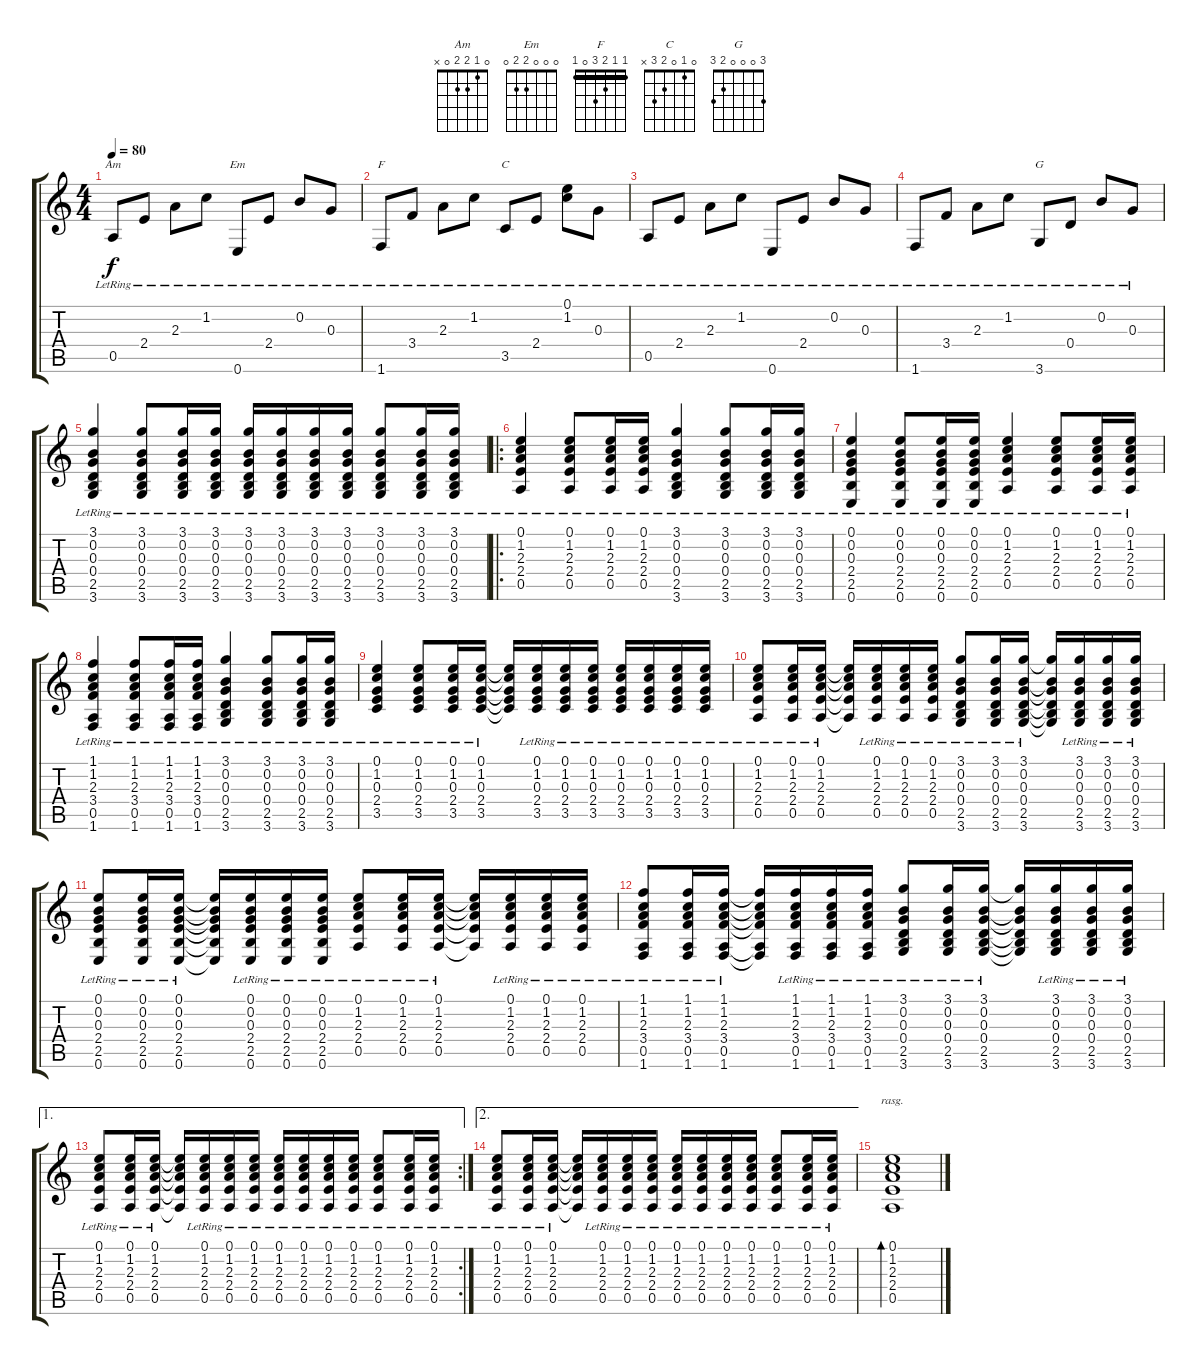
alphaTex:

\track "" {instrument acousticguitarsteel}
\staff {score tabs}
\tuning (E4 B3 G3 D3 A2 E2) {hide}
\chord ("Am" 0 1 2 2 0 x)
\chord ("Em" 0 0 0 2 2 0)
\chord ("F" 1 1 2 3 0 1) {barre 1}
\chord ("C" 0 1 0 2 3 x)
\chord ("G" 3 0 0 0 2 3)
\ts (4 4)
\tempo 80
\clef g2
\ks c
0.5{lr}.8{ch "Am" dy f} 2.4{lr}.8 2.3{lr}.8 1.2{lr}.8 0.6{lr}.8{ch "Em"} 2.4{lr}.8 0.2{lr}.8 0.3{lr}.8 |
1.6{lr}.8{ch "F"} 3.4{lr}.8 2.3{lr}.8 1.2{lr}.8 3.5{lr}.8{ch "C"} 2.4{lr}.8 (0.1{lr} 1.2{lr}).8 0.3{lr}.8 |
0.5{lr}.8 2.4{lr}.8 2.3{lr}.8 1.2{lr}.8 0.6{lr}.8 2.4{lr}.8 0.2{lr}.8 0.3{lr}.8 |
1.6{lr}.8 3.4{lr}.8 2.3{lr}.8 1.2{lr}.8 3.6{lr}.8{ch "G"} 0.4{lr}.8 0.2{lr}.8 0.3{lr}.8 |
(3.1{lr} 0.2{lr} 0.3{lr} 0.4{lr} 2.5{lr} 3.6{lr}).4 (3.1{lr} 0.2{lr} 0.3{lr} 0.4{lr} 2.5{lr} 3.6{lr}).8 (3.1{lr} 0.2{lr} 0.3{lr} 0.4{lr} 2.5{lr} 3.6{lr}).16 (3.1{lr} 0.2{lr} 0.3{lr} 0.4{lr} 2.5{lr} 3.6{lr}).16 (3.1{lr} 0.2{lr} 0.3{lr} 0.4{lr} 2.5{lr} 3.6{lr}).16 (3.1{lr} 0.2{lr} 0.3{lr} 0.4{lr} 2.5{lr} 3.6{lr}).16 (3.1{lr} 0.2{lr} 0.3{lr} 0.4{lr} 2.5{lr} 3.6{lr}).16 (3.1{lr} 0.2{lr} 0.3{lr} 0.4{lr} 2.5{lr} 3.6{lr}).16 (3.1{lr} 0.2{lr} 0.3{lr} 0.4{lr} 2.5{lr} 3.6{lr}).8 (3.1{lr} 0.2{lr} 0.3{lr} 0.4{lr} 2.5{lr} 3.6{lr}).16 (3.1{lr} 0.2{lr} 0.3{lr} 0.4{lr} 2.5{lr} 3.6{lr}).16 |
\ro
(0.1{lr} 1.2{lr} 2.3{lr} 2.4{lr} 0.5{lr}).4 (0.1{lr} 1.2{lr} 2.3{lr} 2.4{lr} 0.5{lr}).8 (0.1{lr} 1.2{lr} 2.3{lr} 2.4{lr} 0.5{lr}).16 (0.1{lr} 1.2{lr} 2.3{lr} 2.4{lr} 0.5{lr}).16 (3.1{lr} 0.2{lr} 0.3{lr} 0.4{lr} 2.5{lr} 3.6{lr}).4 (3.1{lr} 0.2{lr} 0.3{lr} 0.4{lr} 2.5{lr} 3.6{lr}).8 (3.1{lr} 0.2{lr} 0.3{lr} 0.4{lr} 2.5{lr} 3.6{lr}).16 (3.1{lr} 0.2{lr} 0.3{lr} 0.4{lr} 2.5{lr} 3.6{lr}).16 |
(0.1{lr} 0.2{lr} 0.3{lr} 2.4{lr} 2.5{lr} 0.6{lr}).4 (0.1{lr} 0.2{lr} 0.3{lr} 2.4{lr} 2.5{lr} 0.6{lr}).8 (0.1{lr} 0.2{lr} 0.3{lr} 2.4{lr} 2.5{lr} 0.6{lr}).16 (0.1{lr} 0.2{lr} 0.3{lr} 2.4{lr} 2.5{lr} 0.6{lr}).16 (0.1{lr} 1.2{lr} 2.3{lr} 2.4{lr} 0.5{lr}).4 (0.1{lr} 1.2{lr} 2.3{lr} 2.4{lr} 0.5{lr}).8 (0.1{lr} 1.2{lr} 2.3{lr} 2.4{lr} 0.5{lr}).16 (0.1{lr} 1.2{lr} 2.3{lr} 2.4{lr} 0.5{lr}).16 |
(1.1{lr} 1.2{lr} 2.3{lr} 3.4{lr} 0.5{lr} 1.6{lr}).4 (1.1{lr} 1.2{lr} 2.3{lr} 3.4{lr} 0.5{lr} 1.6{lr}).8 (1.1{lr} 1.2{lr} 2.3{lr} 3.4{lr} 0.5{lr} 1.6{lr}).16 (1.1{lr} 1.2{lr} 2.3{lr} 3.4{lr} 0.5{lr} 1.6{lr}).16 (3.1{lr} 0.2{lr} 0.3{lr} 0.4{lr} 2.5{lr} 3.6{lr}).4 (3.1{lr} 0.2{lr} 0.3{lr} 0.4{lr} 2.5{lr} 3.6{lr}).8 (3.1{lr} 0.2{lr} 0.3{lr} 0.4{lr} 2.5{lr} 3.6{lr}).16 (3.1{lr} 0.2{lr} 0.3{lr} 0.4{lr} 2.5{lr} 3.6{lr}).16 |
(0.1{lr} 1.2{lr} 0.3{lr} 2.4{lr} 3.5{lr}).4 (0.1{lr} 1.2{lr} 0.3{lr} 2.4{lr} 3.5{lr}).8{txt ""} (0.1{lr} 1.2{lr} 0.3{lr} 2.4{lr} 3.5{lr}).16 (0.1{lr} 1.2{lr} 0.3{lr} 2.4{lr} 3.5{lr}).16 (0.1{t} 1.2{t} 0.3{t} 2.4{t} 3.5{t}).16 (0.1{lr} 1.2{lr} 0.3{lr} 2.4{lr} 3.5{lr}).16 (0.1{lr} 1.2{lr} 0.3{lr} 2.4{lr} 3.5{lr}).16 (0.1{lr} 1.2{lr} 0.3{lr} 2.4{lr} 3.5{lr}).16 (0.1{lr} 1.2{lr} 0.3{lr} 2.4{lr} 3.5{lr}).16 (0.1{lr} 1.2{lr} 0.3{lr} 2.4{lr} 3.5{lr}).16 (0.1{lr} 1.2{lr} 0.3{lr} 2.4{lr} 3.5{lr}).16 (0.1{lr} 1.2{lr} 0.3{lr} 2.4{lr} 3.5{lr}).16 |
(0.1{lr} 1.2{lr} 2.3{lr} 2.4{lr} 0.5{lr}).8 (0.1{lr} 1.2{lr} 2.3{lr} 2.4{lr} 0.5{lr}).16 (0.1{lr} 1.2{lr} 2.3{lr} 2.4{lr} 0.5{lr}).16 (0.1{t} 1.2{t} 2.3{t} 2.4{t} 0.5{t}).16 (0.1{lr} 1.2{lr} 2.3{lr} 2.4{lr} 0.5{lr}).16 (0.1{lr} 1.2{lr} 2.3{lr} 2.4{lr} 0.5{lr}).16 (0.1{lr} 1.2{lr} 2.3{lr} 2.4{lr} 0.5{lr}).16 (3.1{lr} 0.2{lr} 0.3{lr} 0.4{lr} 2.5{lr} 3.6{lr}).8 (3.1{lr} 0.2{lr} 0.3{lr} 0.4{lr} 2.5{lr} 3.6{lr}).16 (3.1{lr} 0.2{lr} 0.3{lr} 0.4{lr} 2.5{lr} 3.6{lr}).16 (3.1{t} 0.2{t} 0.3{t} 0.4{t} 2.5{t} 3.6{t}).16 (3.1{lr} 0.2{lr} 0.3{lr} 0.4{lr} 2.5{lr} 3.6{lr}).16 (3.1{lr} 0.2{lr} 0.3{lr} 0.4{lr} 2.5{lr} 3.6{lr}).16 (3.1{lr} 0.2{lr} 0.3{lr} 0.4{lr} 2.5{lr} 3.6{lr}).16 |
(0.1{lr} 0.2{lr} 0.3{lr} 2.4{lr} 2.5{lr} 0.6{lr}).8 (0.1{lr} 0.2{lr} 0.3{lr} 2.4{lr} 2.5{lr} 0.6{lr}).16 (0.1{lr} 0.2{lr} 0.3{lr} 2.4{lr} 2.5{lr} 0.6{lr}).16 (0.1{t} 0.2{t} 0.3{t} 2.4{t} 2.5{t} 0.6{t}).16 (0.1{lr} 0.2{lr} 0.3{lr} 2.4{lr} 2.5{lr} 0.6{lr}).16 (0.1{lr} 0.2{lr} 0.3{lr} 2.4{lr} 2.5{lr} 0.6{lr}).16 (0.1{lr} 0.2{lr} 0.3{lr} 2.4{lr} 2.5{lr} 0.6{lr}).16 (0.1{lr} 1.2{lr} 2.3{lr} 2.4{lr} 0.5{lr}).8 (0.1{lr} 1.2{lr} 2.3{lr} 2.4{lr} 0.5{lr}).16 (0.1{lr} 1.2{lr} 2.3{lr} 2.4{lr} 0.5{lr}).16 (0.1{t} 1.2{t} 2.3{t} 2.4{t} 0.5{t}).16 (0.1{lr} 1.2{lr} 2.3{lr} 2.4{lr} 0.5{lr}).16 (0.1{lr} 1.2{lr} 2.3{lr} 2.4{lr} 0.5{lr}).16 (0.1{lr} 1.2{lr} 2.3{lr} 2.4{lr} 0.5{lr}).16 |
(1.1{lr} 1.2{lr} 2.3{lr} 3.4{lr} 0.5{lr} 1.6{lr}).8 (1.1{lr} 1.2{lr} 2.3{lr} 3.4{lr} 0.5{lr} 1.6{lr}).16 (1.1{lr} 1.2{lr} 2.3{lr} 3.4{lr} 0.5{lr} 1.6{lr}).16 (1.1{t} 1.2{t} 2.3{t} 3.4{t} 0.5{t} 1.6{t}).16 (1.1{lr} 1.2{lr} 2.3{lr} 3.4{lr} 0.5{lr} 1.6{lr}).16 (1.1{lr} 1.2{lr} 2.3{lr} 3.4{lr} 0.5{lr} 1.6{lr}).16 (1.1{lr} 1.2{lr} 2.3{lr} 3.4{lr} 0.5{lr} 1.6{lr}).16 (3.1{lr} 0.2{lr} 0.3{lr} 0.4{lr} 2.5{lr} 3.6{lr}).8 (3.1{lr} 0.2{lr} 0.3{lr} 0.4{lr} 2.5{lr} 3.6{lr}).16 (3.1{lr} 0.2{lr} 0.3{lr} 0.4{lr} 2.5{lr} 3.6{lr}).16 (3.1{t} 0.2{t} 0.3{t} 0.4{t} 2.5{t} 3.6{t}).16 (3.1{lr} 0.2{lr} 0.3{lr} 0.4{lr} 2.5{lr} 3.6{lr}).16 (3.1{lr} 0.2{lr} 0.3{lr} 0.4{lr} 2.5{lr} 3.6{lr}).16 (3.1{lr} 0.2{lr} 0.3{lr} 0.4{lr} 2.5{lr} 3.6{lr}).16 |
\ae 1
\rc 2
(0.1{lr} 1.2{lr} 2.3{lr} 2.4{lr} 0.5{lr}).8 (0.1{lr} 1.2{lr} 2.3{lr} 2.4{lr} 0.5{lr}).16 (0.1{lr} 1.2{lr} 2.3{lr} 2.4{lr} 0.5{lr}).16 (0.1{t} 1.2{t} 2.3{t} 2.4{t} 0.5{t}).16 (0.1{lr} 1.2{lr} 2.3{lr} 2.4{lr} 0.5{lr}).16 (0.1{lr} 1.2{lr} 2.3{lr} 2.4{lr} 0.5{lr}).16 (0.1{lr} 1.2{lr} 2.3{lr} 2.4{lr} 0.5{lr}).16 (0.1{lr} 1.2{lr} 2.3{lr} 2.4{lr} 0.5{lr}).16 (0.1{lr} 1.2{lr} 2.3{lr} 2.4{lr} 0.5{lr}).16 (0.1{lr} 1.2{lr} 2.3{lr} 2.4{lr} 0.5{lr}).16 (0.1{lr} 1.2{lr} 2.3{lr} 2.4{lr} 0.5{lr}).16 (0.1{lr} 1.2{lr} 2.3{lr} 2.4{lr} 0.5{lr}).8 (0.1{lr} 1.2{lr} 2.3{lr} 2.4{lr} 0.5{lr}).16 (0.1{lr} 1.2{lr} 2.3{lr} 2.4{lr} 0.5{lr}).16 |
\ae 2
(0.1{lr} 1.2{lr} 2.3{lr} 2.4{lr} 0.5{lr}).8 (0.1{lr} 1.2{lr} 2.3{lr} 2.4{lr} 0.5{lr}).16 (0.1{lr} 1.2{lr} 2.3{lr} 2.4{lr} 0.5{lr}).16 (0.1{t} 1.2{t} 2.3{t} 2.4{t} 0.5{t}).16 (0.1{lr} 1.2{lr} 2.3{lr} 2.4{lr} 0.5{lr}).16 (0.1{lr} 1.2{lr} 2.3{lr} 2.4{lr} 0.5{lr}).16 (0.1{lr} 1.2{lr} 2.3{lr} 2.4{lr} 0.5{lr}).16 (0.1{lr} 1.2{lr} 2.3{lr} 2.4{lr} 0.5{lr}).16 (0.1{lr} 1.2{lr} 2.3{lr} 2.4{lr} 0.5{lr}).16 (0.1{lr} 1.2{lr} 2.3{lr} 2.4{lr} 0.5{lr}).16 (0.1{lr} 1.2{lr} 2.3{lr} 2.4{lr} 0.5{lr}).16 (0.1{lr} 1.2{lr} 2.3{lr} 2.4{lr} 0.5{lr}).8 (0.1{lr} 1.2{lr} 2.3{lr} 2.4{lr} 0.5{lr}).16 (0.1{lr} 1.2{lr} 2.3{lr} 2.4{lr} 0.5{lr}).16 |
(0.1 1.2 2.3 2.4 0.5).1{bd 480 rasg ii}
